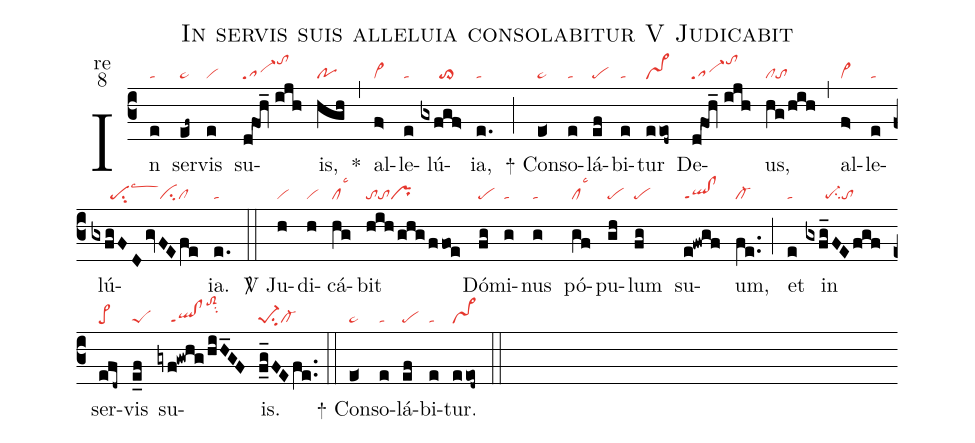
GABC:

name:In servis suis alleluia consolabitur V Judicabit;
office-part:re;
mode:8;
nabc-lines:1;
%%
(c3) In(e|ta) ser(ef~|ta>)vis(e|vi) su(d@foh_//ijh|sa-tohl)is,(hgh|po) <sp>*</sp>(,) al(f>|vi>)le(e|ta)lú(gxfgf>|//////to>)ia,(e.|ta) (;)

<sp>+</sp> Con(e<|ta>)so(e|ta)lá(ef|pe)bi(e|ta)tur(eeod~|vs>) De(d@foh_//ijh|sa-tohl)us,(hg/hih|clto) (,) al(f>|vi>)le(e|ta)lú(gxfgFDgvFEfe|//////pesu2lscw3cicl)ia.(e.|ta) (::)

<sp>V/</sp> Ju(h|vi)di(h|vi)cá(hg|cllsc3)bit(hih/ghg/ffoe|totopr) Dó(fg|pe)mi(g|ta)nus(g|ta) pó(gf|cllsc3)pu(gh|pe)lum(fg|pe) su(e!fwgf|ql!clppt1)um,(fe..|cl-) (;) et(e|ta) in(gxfg_FEfgf|//////pe-su2to) ser(efd~|pe>)vis(e_f|peS) su(gyf!gwhg/hiH_GF|////ql!clppt1toS2hmsu2)is.(f_g_FEfe..|pe-1su2cl-) (::)

<sp>+</sp> Con(e<|ta>)so(e|ta)lá(ef|pe)bi(e|ta)tur.(eeod~|vs>) (::)
